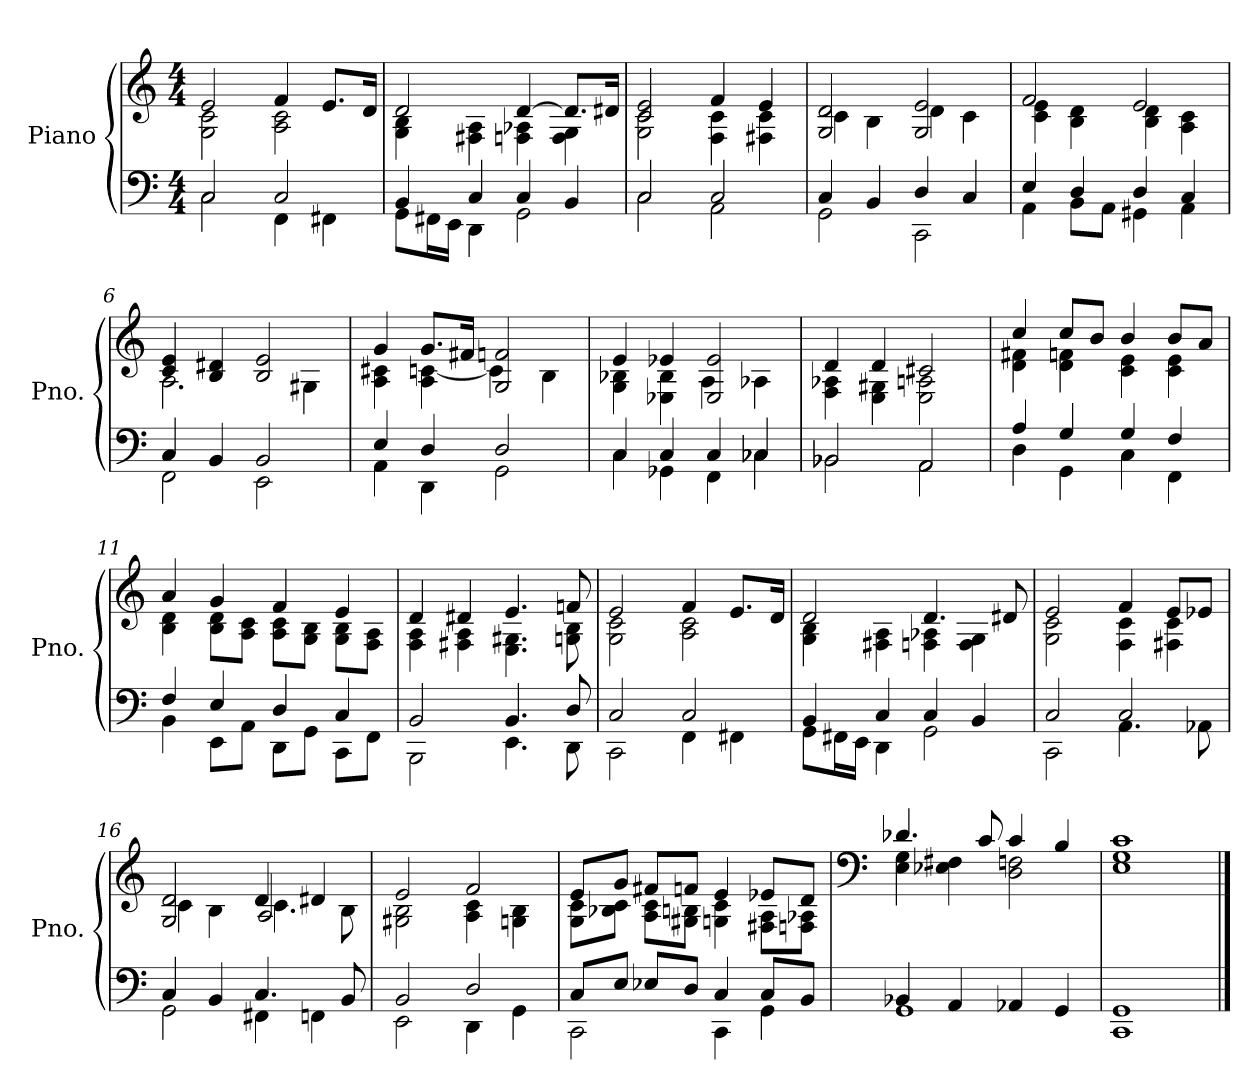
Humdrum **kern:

**kern	**kern
*part1	*part1
*staff2	*staff1
*I"Piano	*
*I'Pno.	*
*clefF4	*clefG2
*k[]	*k[]
*M4/4	*M4/4
*MM50	*MM50
=1	=1
*^	*^
2C/	2C\	2e/	2G\ 2c\
2C/	4FF\	4f/	2A\ 2c\
.	4FF#X\	8.e/L	.
.	.	16d/Jk	.
=2	=2	=2	=2
4BB/	8GG\L	2d/	4G\ 4B\
.	16FF#X\L	.	.
.	16EE\JJ	.	.
4C/	4DD\	.	4F#X\ 4A\
4C/	2GG\	[4d/	4Fn\ 4A-X\
4BB/	.	8.d/L]	4F\ 4G\
.	.	16d#X/Jk	.
=3	=3	=3	=3
2C/	2C\	2c/ 2e/	2G\ 2c\
2C/	2AA\	4f/	4F\ 4c\
.	.	4e/	4F#X\ 4c\
=4	=4	=4	=4
4C/	2GG\	2G/ 2d/	4c\
4BB/	.	.	4B\
4D/	2CC\	2G/ 2e/	4d\
4C/	.	.	4c\
!!LO:LB:g=z	!!
=5	=5	=5	=5
4E/	4AA\	2f/	4c\ 4e\
4D/	8BB\L	.	4B\ 4d\
.	8AA\J	.	.
4D/	4GG#X\	2e/	4B\ 4d\
4C/	4AA\	.	4A\ 4c\
=6	=6	=6	=6
4C/	2FF\	4c/ 4e/	2.A\
4BB/	.	4B/ 4d#X/	.
2BB/	2EE\	2B/ 2e/	.
.	.	.	4G#X\
=7	=7	=7	=7
4E/	4AA\	4g/	4A\ 4c#X\
4D/	4DD\	8.g/L	4A\ [4cn\
.	.	16f#X/Jk	.
2D/	2GG\	2G/ 2fn/	4c\]
.	.	.	4B\
=8	=8	=8	=8
4C/	4C\	4e/	4G\ 4B-X\
4C/	4GG-X\	4e-X/	4E-X\ 4B-\
4C/	4FF\	2E-/ 2e-/	4A\
4C-X/	4C-X\	.	4A-X\
=9	=9	=9	=9
2BB-X/	2BB-\	4d/	4F\ 4A-X\
.	.	4d/	4E\ 4G#X\
2AA/	2AA\	2c#X/	2E\ 2An\
!!LO:LB:g=z	!!
=10	=10	=10	=10
4A/	4D\	4cc/	4d\ 4f#X\
4G/	4GG\	8cc/L	4d\ 4fn\
.	.	8b/J	.
4G/	4C\	4b/	4c\ 4e\
4F/	4FF\	8b/L	4c\ 4e\
.	.	8a/J	.
=11	=11	=11	=11
4F/	4BB\	4a/	4B\ 4d\
4E/	8EE\L	4g/	8B\ 8d\L
.	8AA\J	.	8A\ 8c\J
4D/	8DD\L	4f/	8A\ 8c\L
.	8GG\J	.	8G\ 8B\J
4C/	8CC\L	4e/	8G\ 8B\L
.	8FF\J	.	8F\ 8A\J
=12	=12	=12	=12
2BB/	2BBB\	4d/	4F\ 4A\
.	.	4d#X/	4F#X\ 4A\
4.BB/	4.EE\	4.e/	4.E\ 4.G#X\
8D/	8DD\	8fn/	8Gn\ 8B\
=13	=13	=13	=13
2C/	2CC\	2e/	2G\ 2c\
2C/	4FF\	4f/	2A\ 2c\
.	4FF#X\	8.e/L	.
.	.	16d/Jk	.
!!LO:LB:g=z	!!
=14	=14	=14	=14
4BB/	8GG\L	2d/	4G\ 4B\
.	16FF#X\L	.	.
.	16EE\JJ	.	.
4C/	4DD\	.	4F#X\ 4A\
4C/	2GG\	4.d/	4Fn\ 4A-X\
4BB/	.	.	4F\ 4G\
.	.	8d#X/	.
=15	=15	=15	=15
2C/	2CC\	2e/	2G\ 2c\
2C/	4.AA\	4f/	4F\ 4c\
.	.	8e/L	4F#X\ 4c\
.	8AA-X\	8e-X/J	.
=16	=16	=16	=16
*	*	*^	*^
4C/	2GG\	2G/ 2d/	4c\	2ryy	2ryy
4BB/	.	.	4B\	.	.
4.C/	4FF#X\	4d/	2ryy	2A/	4.c\
.	4FFn\	4d#X/	.	.	.
8BB/	.	.	.	.	8B\
*	*	*	*v	*v	*v
=17	=17	=17	=17
2BB/	2EE\	2e/	2G#X\ 2B\
2D/	4DD\	2f/	4A\ 4c\
.	4GG\	.	4Gn\ 4B\
!!LO:LB:g=z	!!
=18	=18	=18	=18
8C/L	2CC\	8e/L	8G\ 8c\L
8E/J	.	8g/J	8B-X\ 8c\J
8E-X/L	.	8f#X/L	8A\ 8c\L
8D/J	.	8fn/J	8G#X\ 8Bn\J
4C/	4CC\	4e/	4Gn\ 4c\
8C/L	4GG\	8e-X/L	8F#X\ 8A\L
8BB/J	.	8d/J	8Fn\ 8A-X\J
=19	=19	=19	=19
*	*	*clefF4	*
4BB-X/	1GG	4.d-X/	4E\ 4G\
4AA/	.	.	4E-X\ 4F#X\
.	.	8c/	.
4AA-X/	.	4c/	2D\ 2Fn\
4GG/	.	4B/	.
=20	=20	=20	=20
1GG	1CC	1c	1E 1G
*v	*v	*	*
*	*v	*v
==	==
*-	*-
